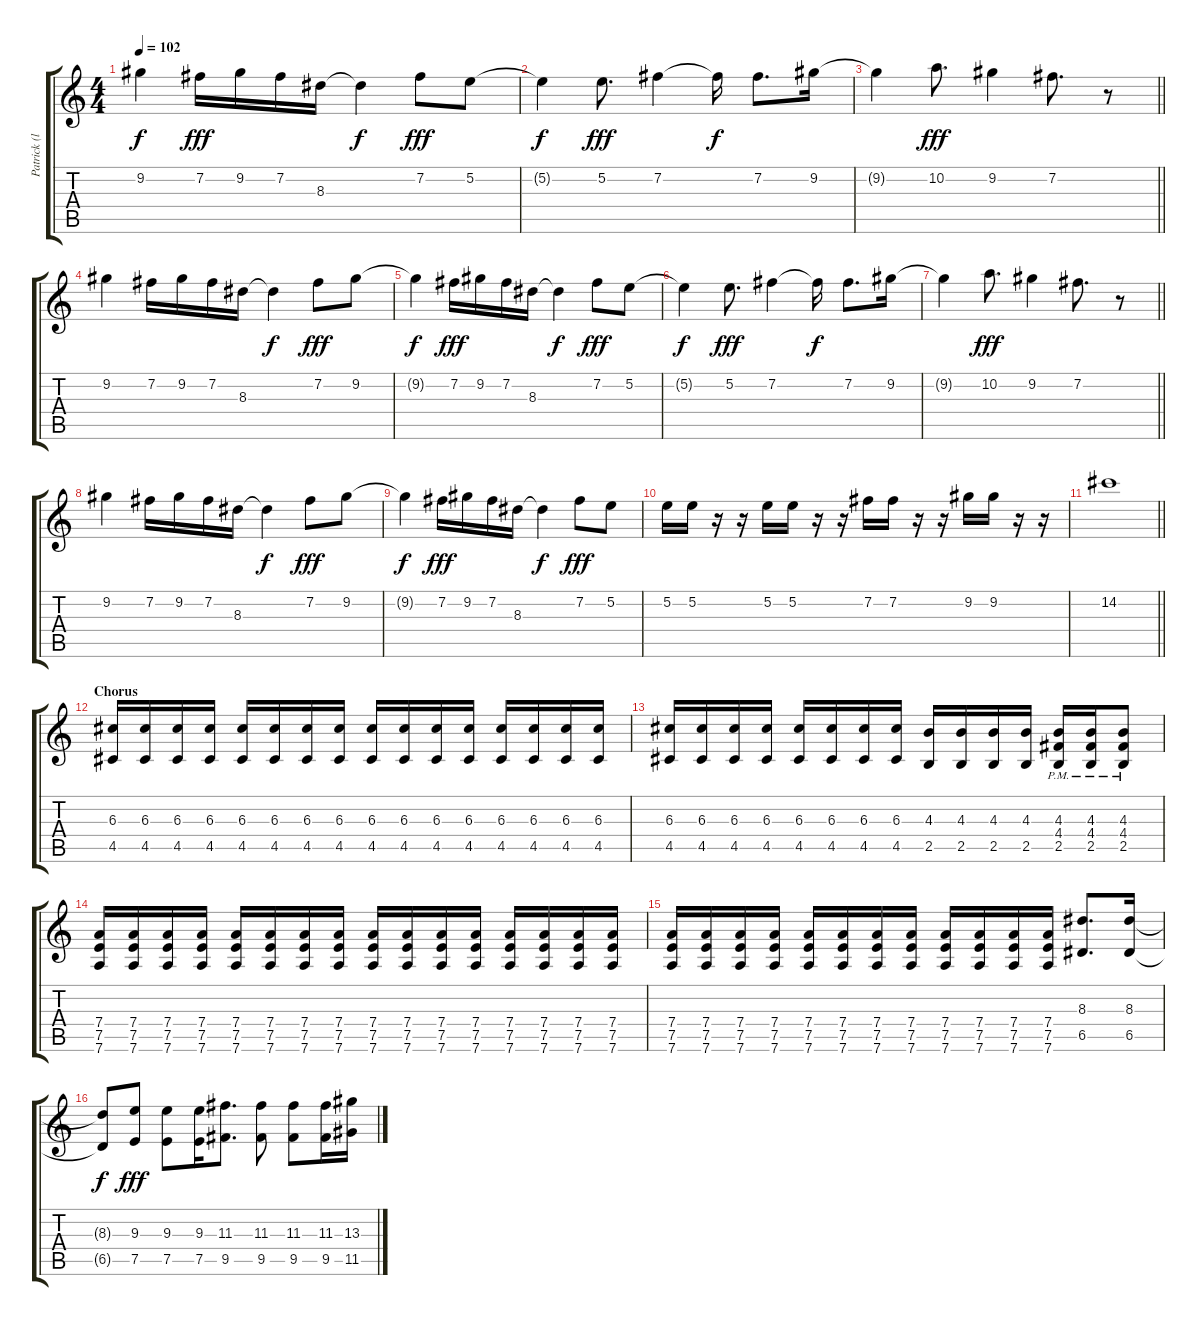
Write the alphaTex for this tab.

\track ("Patrick (lead I)" "Patrick (l") {instrument overdrivenguitar}
\staff {score tabs}
\tuning (E4 B3 G3 D3 A2 D2) {hide}
\ts (4 4)
\tempo 102
\clef g2
\ks c
9.2{t}.4{dy f} 7.2.16{dy fff} 9.2.16 7.2.16 8.3.16 8.3{t}.4{dy f} 7.2.8{dy fff} 5.2.8 |
5.2{t}.4{dy f} 5.2.8{d dy fff} 7.2.4 7.2{t}.16{dy f} 7.2.8{d} 9.2.16 |
\barLineRight lightlight
9.2{t}.4 10.2.8{d dy fff} 9.2.4 7.2.8{d} r.8 |
9.2.4 7.2.16 9.2.16 7.2.16 8.3.16 8.3{t}.4{dy f} 7.2.8{dy fff} 9.2.8 |
9.2{t}.4{dy f} 7.2.16{dy fff} 9.2.16 7.2.16 8.3.16 8.3{t}.4{dy f} 7.2.8{dy fff} 5.2.8 |
5.2{t}.4{dy f} 5.2.8{d dy fff} 7.2.4 7.2{t}.16{dy f} 7.2.8{d} 9.2.16 |
\barLineRight lightlight
9.2{t}.4 10.2.8{d dy fff} 9.2.4 7.2.8{d} r.8 |
9.2.4 7.2.16 9.2.16 7.2.16 8.3.16 8.3{t}.4{dy f} 7.2.8{dy fff} 9.2.8 |
9.2{t}.4{dy f} 7.2.16{dy fff} 9.2.16 7.2.16 8.3.16 8.3{t}.4{dy f} 7.2.8{dy fff} 5.2.8 |
5.2.16 5.2.16 r.16 r.16 5.2.16 5.2.16 r.16 r.16 7.2.16 7.2.16 r.16 r.16 9.2.16 9.2.16 r.16 r.16 |
\barLineRight lightlight
14.2.1 |
\section ("" "Chorus")
(6.3 4.5).16 (6.3 4.5).16 (6.3 4.5).16 (6.3 4.5).16 (6.3 4.5).16 (6.3 4.5).16 (6.3 4.5).16 (6.3 4.5).16 (6.3 4.5).16 (6.3 4.5).16 (6.3 4.5).16 (6.3 4.5).16 (6.3 4.5).16 (6.3 4.5).16 (6.3 4.5).16 (6.3 4.5).16 |
(6.3 4.5).16 (6.3 4.5).16 (6.3 4.5).16 (6.3 4.5).16 (6.3 4.5).16 (6.3 4.5).16 (6.3 4.5).16 (6.3 4.5).16 (4.3 2.5).16 (4.3 2.5).16 (4.3 2.5).16 (4.3 2.5).16 (4.3{pm} 4.4{pm} 2.5{pm}).16 (4.3{pm} 4.4{pm} 2.5{pm}).16 (4.3{pm} 4.4{pm} 2.5{pm}).8 |
(7.4 7.5 7.6).16 (7.4 7.5 7.6).16 (7.4 7.5 7.6).16 (7.4 7.5 7.6).16 (7.4 7.5 7.6).16 (7.4 7.5 7.6).16 (7.4 7.5 7.6).16 (7.4 7.5 7.6).16 (7.4 7.5 7.6).16 (7.4 7.5 7.6).16 (7.4 7.5 7.6).16 (7.4 7.5 7.6).16 (7.4 7.5 7.6).16 (7.4 7.5 7.6).16 (7.4 7.5 7.6).16 (7.4 7.5 7.6).16 |
(7.4 7.5 7.6).16 (7.4 7.5 7.6).16 (7.4 7.5 7.6).16 (7.4 7.5 7.6).16 (7.4 7.5 7.6).16 (7.4 7.5 7.6).16 (7.4 7.5 7.6).16 (7.4 7.5 7.6).16 (7.4 7.5 7.6).16 (7.4 7.5 7.6).16 (7.4 7.5 7.6).16 (7.4 7.5 7.6).16 (8.3 6.5).8{d} (8.3 6.5).16 |
(8.3{t} 6.5{t}).8{dy f} (9.3 7.5).8{dy fff} (9.3 7.5).8 (9.3 7.5).16 (11.3 9.5).8{d} (11.3 9.5).8 (11.3 9.5).8 (11.3 9.5).16 (13.3 11.5).16
